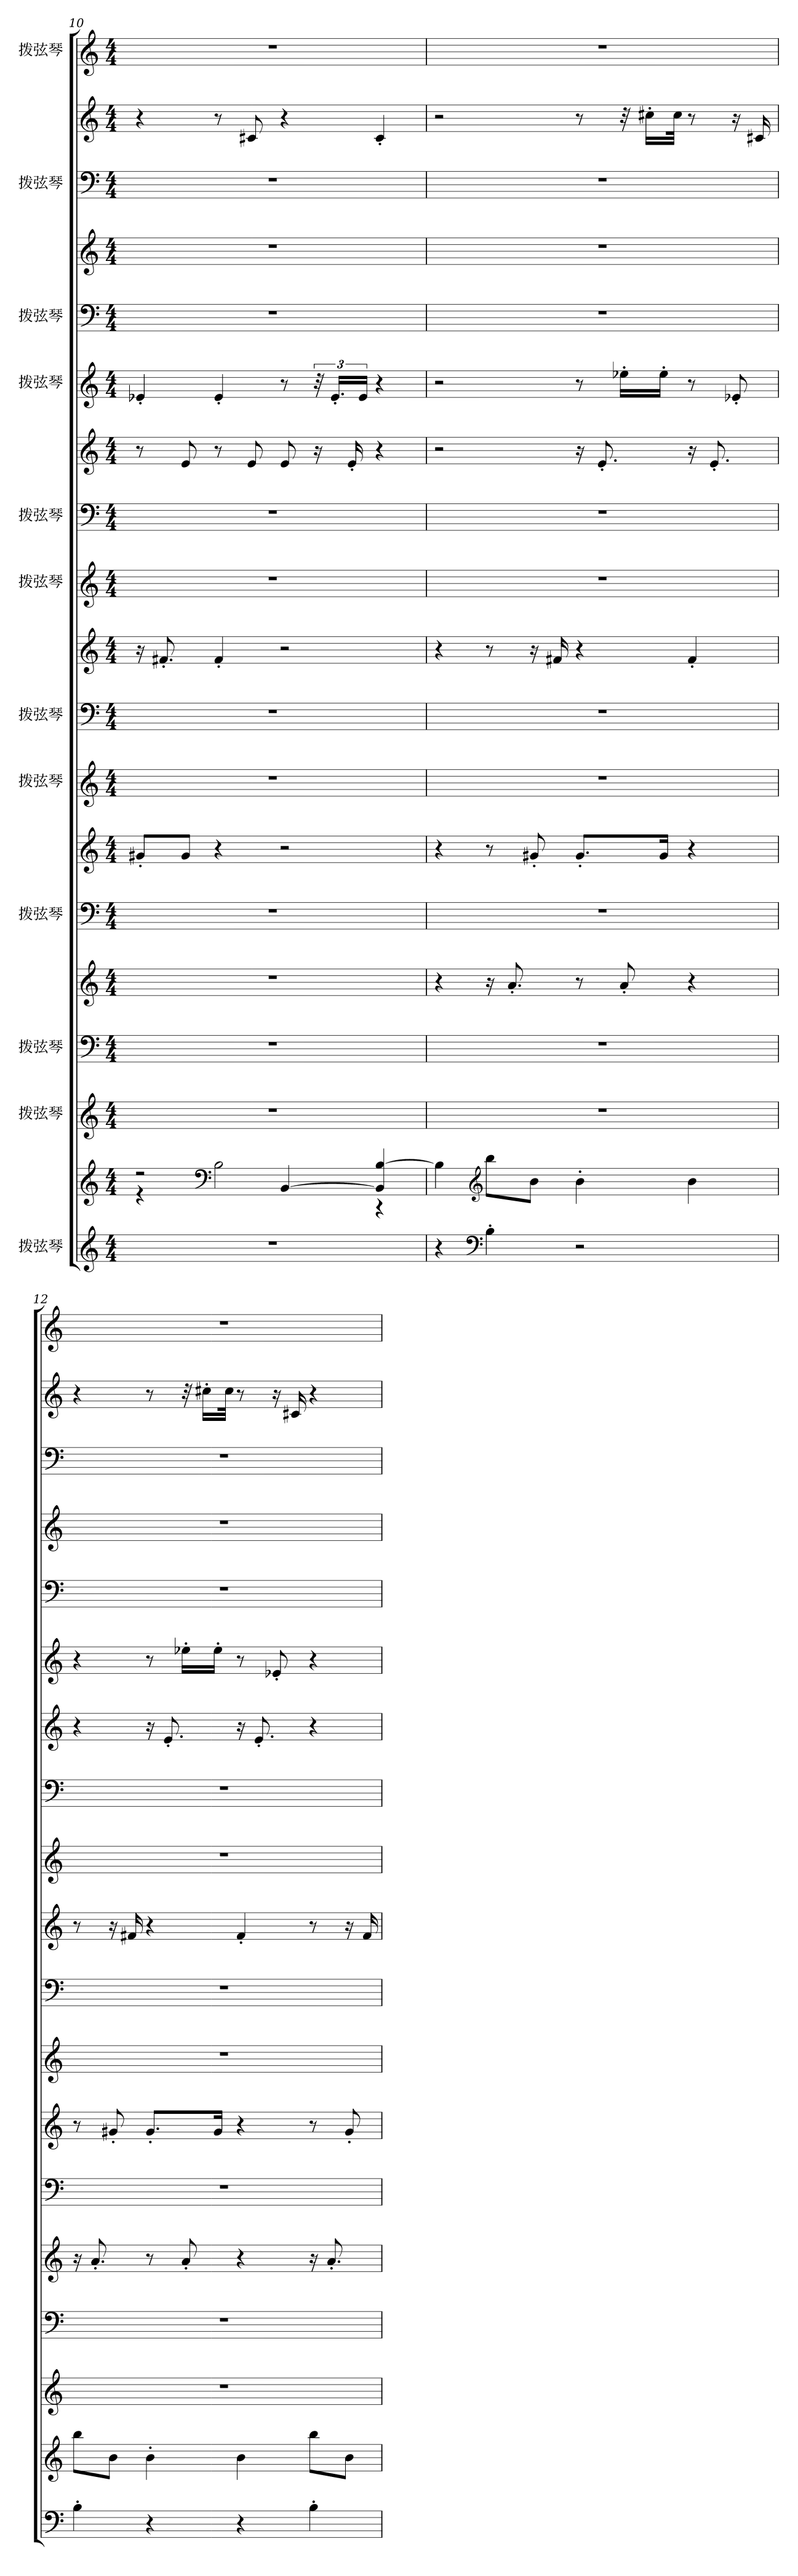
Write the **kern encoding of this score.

**kern	**kern	**kern	**kern	**kern	**kern	**kern	**kern	**kern	**kern	**kern	**kern	**kern	**kern	**kern	**kern	**kern	**kern	**kern
*part12	*part12	*part11	*part10	*part10	*part9	*part9	*part8	*part7	*part7	*part6	*part5	*part5	*part4	*part3	*part3	*part2	*part2	*part1
*staff19	*staff18	*staff17	*staff16	*staff15	*staff14	*staff13	*staff12	*staff11	*staff10	*staff9	*staff8	*staff7	*staff6	*staff5	*staff4	*staff3	*staff2	*staff1
*I"拨弦琴	*	*I"拨弦琴	*I"拨弦琴	*	*I"拨弦琴	*	*I"拨弦琴	*I"拨弦琴	*	*I"拨弦琴	*I"拨弦琴	*	*I"拨弦琴	*I"拨弦琴	*	*I"拨弦琴	*	*I"拨弦琴
*clefG2	*clefG2	*clefG2	*clefF4	*clefG2	*clefF4	*clefG2	*clefG2	*clefF4	*clefG2	*clefG2	*clefF4	*clefG2	*clefG2	*clefF4	*clefG2	*clefF4	*clefG2	*clefG2
*k[]	*k[]	*k[]	*k[]	*k[]	*k[]	*k[]	*k[]	*k[]	*k[]	*k[]	*k[]	*k[]	*k[]	*k[]	*k[]	*k[]	*k[]	*k[]
*M4/4	*M4/4	*M4/4	*M4/4	*M4/4	*M4/4	*M4/4	*M4/4	*M4/4	*M4/4	*M4/4	*M4/4	*M4/4	*M4/4	*M4/4	*M4/4	*M4/4	*M4/4	*M4/4
=10	=10	=10	=10	=10	=10	=10	=10	=10	=10	=10	=10	=10	=10	=10	=10	=10	=10	=10
*	*^	*	*	*	*	*	*	*	*	*	*	*	*	*	*	*	*	*
1r	2r	4r	1r	1r	1r	1r	8g#X'/L	1r	1r	16r	1r	1r	8r	4e-X'/	1r	1r	1r	4r	1r
.	.	.	.	.	.	.	.	.	.	8.f#X'/	.	.	.	.	.	.	.	.	.
.	.	.	.	.	.	.	8g#/J	.	.	.	.	.	8e/	.	.	.	.	.	.
*	*clefF4	*	*	*	*	*	*	*	*	*	*	*	*	*	*	*	*	*	*
.	.	2B\	.	.	.	.	4r	.	.	4f#'/	.	.	8r	4e-'/	.	.	.	8r	.
.	.	.	.	.	.	.	.	.	.	.	.	.	8e/	.	.	.	.	8c#X/	.
.	[4BB/	.	.	.	.	.	2r	.	.	2r	.	.	8e/	8r	.	.	.	4r	.
.	.	.	.	.	.	.	.	.	.	.	.	.	16r	48r	.	.	.	.	.
.	.	.	.	.	.	.	.	.	.	.	.	.	.	24.e-'/LL	.	.	.	.	.
.	.	.	.	.	.	.	.	.	.	.	.	.	16e'/	.	.	.	.	.	.
.	.	.	.	.	.	.	.	.	.	.	.	.	.	24e-/JJ	.	.	.	.	.
.	4BB/] [4B/	4r	.	.	.	.	.	.	.	.	.	.	4r	4r	.	.	.	4c#'/	.
*	*v	*v	*	*	*	*	*	*	*	*	*	*	*	*	*	*	*	*	*
!!LO:PB:g=z
=11	=11	=11	=11	=11	=11	=11	=11	=11	=11	=11	=11	=11	=11	=11	=11	=11	=11	=11
4r	4B\]	1r	1r	4r	1r	4r	1r	1r	4r	1r	1r	2r	2r	1r	1r	1r	2r	1r
*clefF4	*clefG2	*	*	*	*	*	*	*	*	*	*	*	*	*	*	*	*	*
4B'\	8bb\L	.	.	16r	.	8r	.	.	8r	.	.	.	.	.	.	.	.	.
.	.	.	.	8.a'/	.	.	.	.	.	.	.	.	.	.	.	.	.	.
.	8b\J	.	.	.	.	8g#X'/	.	.	16r	.	.	.	.	.	.	.	.	.
.	.	.	.	.	.	.	.	.	16f#X/	.	.	.	.	.	.	.	.	.
2r	4b'\	.	.	8r	.	8.g#'/L	.	.	4r	.	.	16r	8r	.	.	.	8r	.
.	.	.	.	.	.	.	.	.	.	.	.	8.e'/	.	.	.	.	.	.
.	.	.	.	8a'/	.	.	.	.	.	.	.	.	16ee-X'\LL	.	.	.	32r	.
.	.	.	.	.	.	.	.	.	.	.	.	.	.	.	.	.	16cc#X'\LL	.
.	.	.	.	.	.	16g#/Jk	.	.	.	.	.	.	16ee-'\JJ	.	.	.	.	.
.	.	.	.	.	.	.	.	.	.	.	.	.	.	.	.	.	32cc#\JJk	.
.	4b\	.	.	4r	.	4r	.	.	4f#'/	.	.	16r	8r	.	.	.	8r	.
.	.	.	.	.	.	.	.	.	.	.	.	8.e'/	.	.	.	.	.	.
.	.	.	.	.	.	.	.	.	.	.	.	.	8e-X'/	.	.	.	16r	.
.	.	.	.	.	.	.	.	.	.	.	.	.	.	.	.	.	16c#X/	.
=12	=12	=12	=12	=12	=12	=12	=12	=12	=12	=12	=12	=12	=12	=12	=12	=12	=12	=12
4B'\	8bb\L	1r	1r	16r	1r	8r	1r	1r	8r	1r	1r	4r	4r	1r	1r	1r	4r	1r
.	.	.	.	8.a'/	.	.	.	.	.	.	.	.	.	.	.	.	.	.
.	8b\J	.	.	.	.	8g#X'/	.	.	16r	.	.	.	.	.	.	.	.	.
.	.	.	.	.	.	.	.	.	16f#X/	.	.	.	.	.	.	.	.	.
4r	4b'\	.	.	8r	.	8.g#'/L	.	.	4r	.	.	16r	8r	.	.	.	8r	.
.	.	.	.	.	.	.	.	.	.	.	.	8.e'/	.	.	.	.	.	.
.	.	.	.	8a'/	.	.	.	.	.	.	.	.	16ee-X'\LL	.	.	.	32r	.
.	.	.	.	.	.	.	.	.	.	.	.	.	.	.	.	.	16cc#X'\LL	.
.	.	.	.	.	.	16g#/Jk	.	.	.	.	.	.	16ee-'\JJ	.	.	.	.	.
.	.	.	.	.	.	.	.	.	.	.	.	.	.	.	.	.	32cc#\JJk	.
4r	4b\	.	.	4r	.	4r	.	.	4f#'/	.	.	16r	8r	.	.	.	8r	.
.	.	.	.	.	.	.	.	.	.	.	.	8.e'/	.	.	.	.	.	.
.	.	.	.	.	.	.	.	.	.	.	.	.	8e-X'/	.	.	.	16r	.
.	.	.	.	.	.	.	.	.	.	.	.	.	.	.	.	.	16c#X/	.
4B'\	8bb\L	.	.	16r	.	8r	.	.	8r	.	.	4r	4r	.	.	.	4r	.
.	.	.	.	8.a'/	.	.	.	.	.	.	.	.	.	.	.	.	.	.
.	8b\J	.	.	.	.	8g#'/	.	.	16r	.	.	.	.	.	.	.	.	.
.	.	.	.	.	.	.	.	.	16f#/	.	.	.	.	.	.	.	.	.
=	=	=	=	=	=	=	=	=	=	=	=	=	=	=	=	=	=	=
*-	*-	*-	*-	*-	*-	*-	*-	*-	*-	*-	*-	*-	*-	*-	*-	*-	*-	*-
